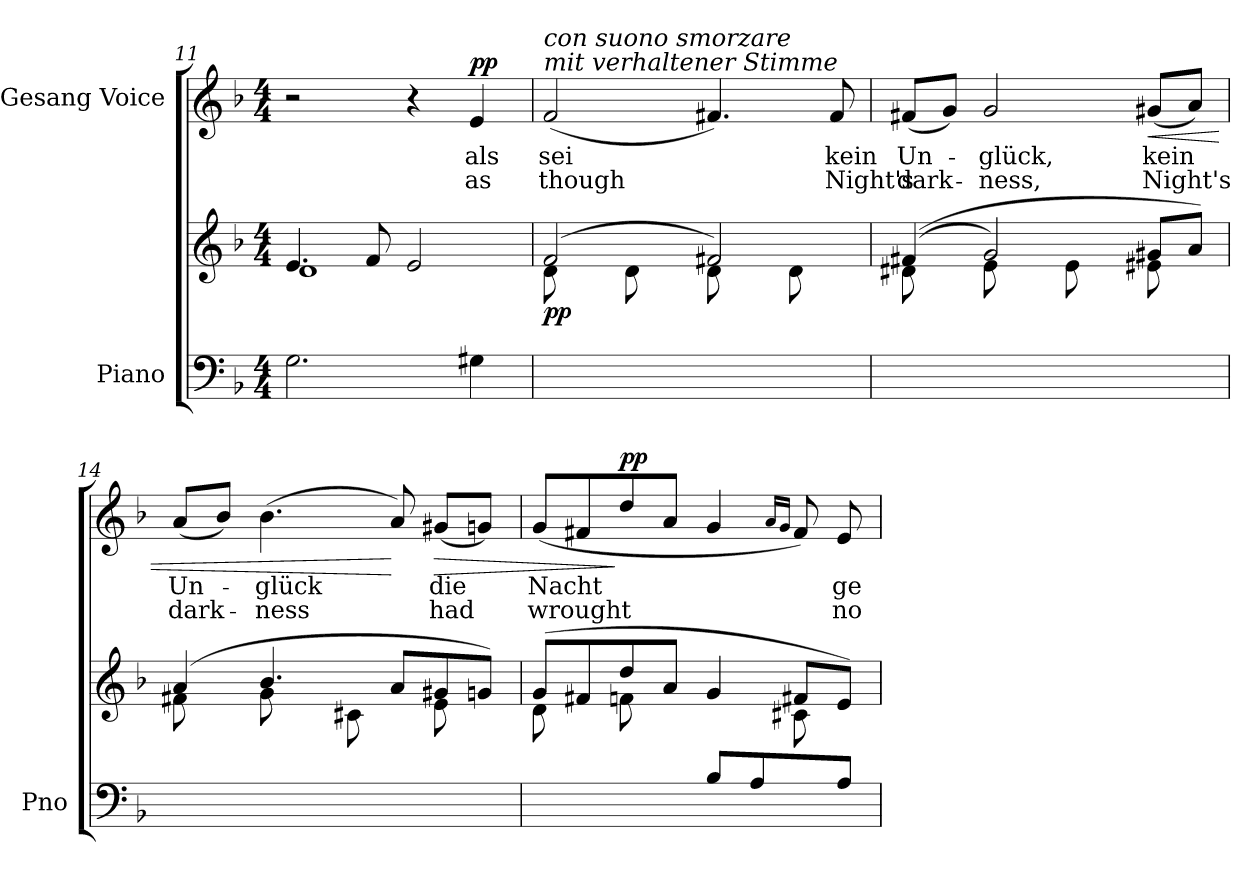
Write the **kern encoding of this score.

**kern	**kern	**dynam	**kern	**text	**text	**dynam
*part2	*part2	*part2	*part1	*part1	*part1	*part1
*staff3	*staff2	*staff2/3	*staff1	*staff1	*staff1	*staff1
*I"Piano	*	*	*I"Gesang Voice	*	*	*
*I'Pno	*	*	*	*	*	*
*clefF4	*clefG2	*	*clefG2	*	*	*
*k[b-]	*k[b-]	*	*k[b-]	*	*	*
*M4/4	*M4/4	*	*M4/4	*	*	*
=11	=11	=11	=11	=11	=11	=11
*	*^	*	*	*	*	*
2.G\	4.e/	1d	.	2r	.	.	.
.	8f/	.	.	.	.	.	.
.	2e/	.	.	4r	.	.	.
!	!	!	!	!	!LO:LY:b	!LO:LY:b	!LO:DY:a
4G#X\	.	.	.	4e/	als	as	pp
!!LO:LB:g=z
=12	=12	=12	=12	=12	=12	=12	=12
!	!	!	!	!LO:TX:a:i:t=mit verhaltener Stimme	!	!	!
!	!	!	!	!LO:TX:a:i:t=con suono smorzare	!	!	!
!	!	!	!LO:DY:a=2	!	!LO:LY:b	!LO:LY:b	!
8ryy	(>2f/	(8d\L	pp	(2f/	sei	though	.
8A/	.	8ryy	.	.	.	.	.
8ryy	.	8d\	.	.	.	.	.
8A/J	.	8ryy	.	.	.	.	.
8ryy	2f#X/)	8d\L	.	4.f#X/)	.	.	.
8A/	.	8ryy	.	.	.	.	.
8ryy	.	8d\	.	.	.	.	.
!	!	!	!	!	!LO:LY:b	!LO:LY:b	!
8A/J)	.	8ryy	.	8f#/	kein	Night's	.
=13	=13	=13	=13	=13	=13	=13	=13
!	!	!	!	!	!LO:LY:b	!LO:LY:b	!
8ryy	(>(>4f#X/	(8d#X\L	.	(8f#X/L	Un-	dark-	.
8A/	.	8ryy	.	8g/J)	.	.	.
!	!	!	!	!	!LO:LY:b	!LO:LY:b	!
8ryy	2g/)	8e\	.	2g/	-glück,	-ness,	.
8A/J	.	8ryy	.	.	.	.	.
8ryy	.	8e\L	.	.	.	.	.
8A/	.	8ryy	.	.	.	.	.
!	!	!	!	!	!LO:LY:b	!LO:LY:b	!LO:HP:b
8ryy	8g#X/L	8e#X\	.	(8g#X/L	kein	Night's	<
8A/J)	8a/J)	8ryy	.	8a/J)	.	.	.
=14	=14	=14	=14	=14	=14	=14	=14
!	!	!	!	!	!LO:LY:b	!LO:LY:b	!
8ryy	(>4a/	(8f#X\L	.	(8a/L	Un-	dark-	.
8A/	.	8ryy	.	8b-/J)	.	.	.
!	!	!	!	!	!LO:LY:b	!LO:LY:b	!
8ryy	4.b-/	8g\	.	(4.b-\	-glück	-ness	.
8A/J	.	8ryy	.	.	.	.	.
8ryy	.	8c#X\L	.	.	.	.	.
8A/	8a/L	8ryy	.	8a/)	.	.	[
!	!	!	!	!	!LO:LY:b	!LO:LY:b	!LO:HP:b
8ryy	8g#X/	8e\	.	(8g#X/L	die	had	>
8A/J)	8gn/J)	8ryy	.	8gn/J)	.	.	.
=15	=15	=15	=15	=15	=15	=15	=15
!	!	!	!	!	!LO:LY:b	!LO:LY:b	!
8ryy	(>8g/L	(8d\L	.	(8g/L	Nacht	wrought	.
8A/	8f#X/	8ryy	.	8f#X/	.	.	.
!	!	!	!	!	!	!	!LO:DY:n=1:a
8ryy	8dd/	8f\	.	8dd/	.	.	] pp
8A/J	8a/J	4.ryy	.	8a/J	.	.	.
8B-/L	4g/	.	.	4g/	.	.	.
8A/	.	.	.	.	.	.	.
.	.	.	.	16qa/LL	.	.	.
.	.	.	.	16qg/JJ	.	.	.
8ryy	8f#/L	8c#X\	.	8f#/)	.	.	.
!	!	!	!	!	!LO:LY:b	!LO:LY:b	!
8A/J)	8e/J)	8ryy	.	8e/	ge-	no	.
*	*v	*v	*	*	*	*	*
=	=	=	=	=	=	=
*-	*-	*-	*-	*-	*-	*-
